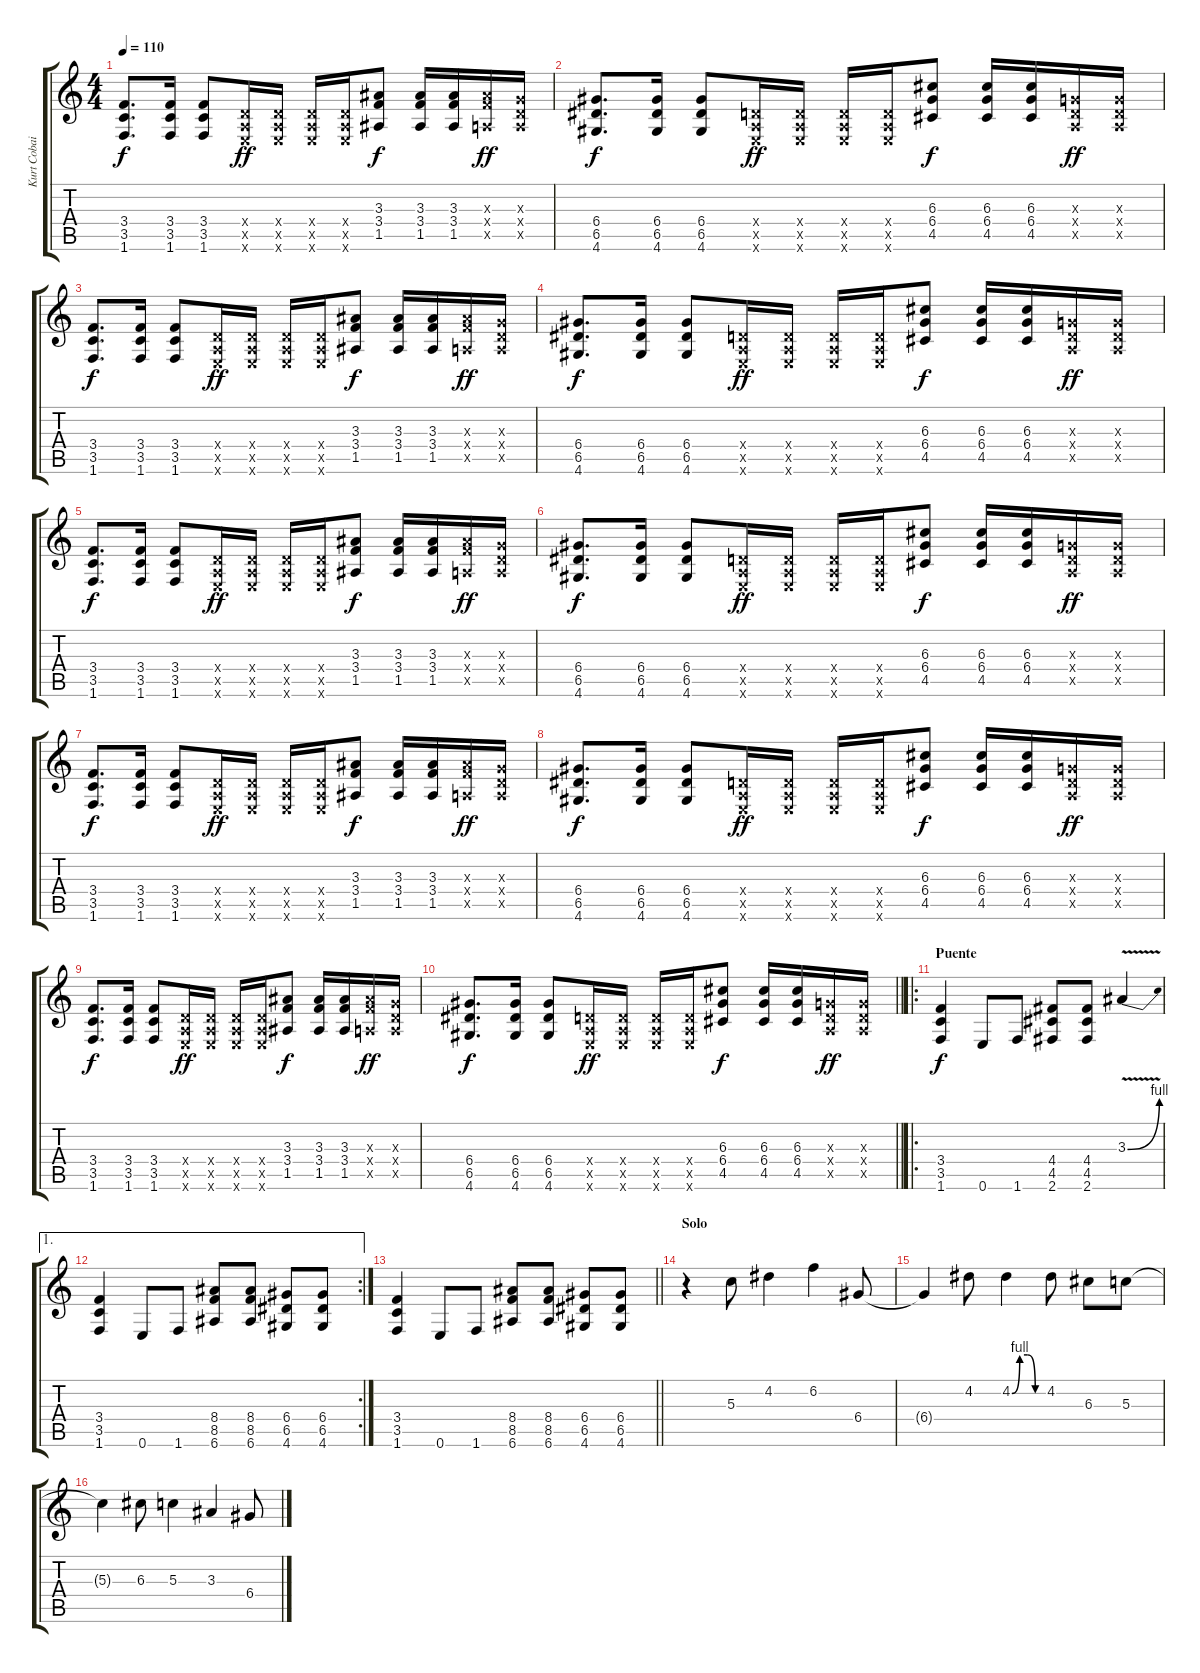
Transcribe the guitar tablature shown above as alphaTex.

\track ("Kurt Cobain (Guitarra 1)" "Kurt Cobai") {instrument distortionguitar}
\staff {score tabs}
\tuning (E4 B3 G3 D3 A2 E2) {hide}
\ts (4 4)
\tempo 110
\clef g2
\ks c
(3.4 3.5 1.6).8{d dy f} (3.4 3.5 1.6).16 (3.4 3.5 1.6).8 (0.4{x} 0.5{x} 0.6{x}).16{dy ff} (0.4{x} 0.5{x} 0.6{x}).16 (0.4{x} 0.5{x} 0.6{x}).16 (0.4{x} 0.5{x} 0.6{x}).16 (3.3 3.4 1.5).8{dy f} (3.3 3.4 1.5).16 (3.3 3.4 1.5).16 (3.3{x} 3.4{x} 0.5{x}).16{dy ff} (0.3{x} 0.4{x} 0.5{x}).16 |
(6.4 6.5 4.6).8{d dy f} (6.4 6.5 4.6).16 (6.4 6.5 4.6).8 (0.4{x} 0.5{x} 0.6{x}).16{dy ff} (0.4{x} 0.5{x} 0.6{x}).16 (0.4{x} 0.5{x} 0.6{x}).16 (0.4{x} 0.5{x} 0.6{x}).16 (6.3 6.4 4.5).8{dy f} (6.3 6.4 4.5).16 (6.3 6.4 4.5).16 (0.3{x} 0.4{x} 0.5{x}).16{dy ff} (0.3{x} 0.4{x} 0.5{x}).16 |
(3.4 3.5 1.6).8{d dy f} (3.4 3.5 1.6).16 (3.4 3.5 1.6).8 (0.4{x} 0.5{x} 0.6{x}).16{dy ff} (0.4{x} 0.5{x} 0.6{x}).16 (0.4{x} 0.5{x} 0.6{x}).16 (0.4{x} 0.5{x} 0.6{x}).16 (3.3 3.4 1.5).8{dy f} (3.3 3.4 1.5).16 (3.3 3.4 1.5).16 (3.3{x} 3.4{x} 0.5{x}).16{dy ff} (0.3{x} 0.4{x} 0.5{x}).16 |
(6.4 6.5 4.6).8{d dy f} (6.4 6.5 4.6).16 (6.4 6.5 4.6).8 (0.4{x} 0.5{x} 0.6{x}).16{dy ff} (0.4{x} 0.5{x} 0.6{x}).16 (0.4{x} 0.5{x} 0.6{x}).16 (0.4{x} 0.5{x} 0.6{x}).16 (6.3 6.4 4.5).8{dy f} (6.3 6.4 4.5).16 (6.3 6.4 4.5).16 (0.3{x} 0.4{x} 0.5{x}).16{dy ff} (0.3{x} 0.4{x} 0.5{x}).16 |
(3.4 3.5 1.6).8{d dy f} (3.4 3.5 1.6).16 (3.4 3.5 1.6).8 (0.4{x} 0.5{x} 0.6{x}).16{dy ff} (0.4{x} 0.5{x} 0.6{x}).16 (0.4{x} 0.5{x} 0.6{x}).16 (0.4{x} 0.5{x} 0.6{x}).16 (3.3 3.4 1.5).8{dy f} (3.3 3.4 1.5).16 (3.3 3.4 1.5).16 (3.3{x} 3.4{x} 0.5{x}).16{dy ff} (0.3{x} 0.4{x} 0.5{x}).16 |
(6.4 6.5 4.6).8{d dy f} (6.4 6.5 4.6).16 (6.4 6.5 4.6).8 (0.4{x} 0.5{x} 0.6{x}).16{dy ff} (0.4{x} 0.5{x} 0.6{x}).16 (0.4{x} 0.5{x} 0.6{x}).16 (0.4{x} 0.5{x} 0.6{x}).16 (6.3 6.4 4.5).8{dy f} (6.3 6.4 4.5).16 (6.3 6.4 4.5).16 (0.3{x} 0.4{x} 0.5{x}).16{dy ff} (0.3{x} 0.4{x} 0.5{x}).16 |
(3.4 3.5 1.6).8{d dy f} (3.4 3.5 1.6).16 (3.4 3.5 1.6).8 (0.4{x} 0.5{x} 0.6{x}).16{dy ff} (0.4{x} 0.5{x} 0.6{x}).16 (0.4{x} 0.5{x} 0.6{x}).16 (0.4{x} 0.5{x} 0.6{x}).16 (3.3 3.4 1.5).8{dy f} (3.3 3.4 1.5).16 (3.3 3.4 1.5).16 (3.3{x} 3.4{x} 0.5{x}).16{dy ff} (0.3{x} 0.4{x} 0.5{x}).16 |
(6.4 6.5 4.6).8{d dy f} (6.4 6.5 4.6).16 (6.4 6.5 4.6).8 (0.4{x} 0.5{x} 0.6{x}).16{dy ff} (0.4{x} 0.5{x} 0.6{x}).16 (0.4{x} 0.5{x} 0.6{x}).16 (0.4{x} 0.5{x} 0.6{x}).16 (6.3 6.4 4.5).8{dy f} (6.3 6.4 4.5).16 (6.3 6.4 4.5).16 (0.3{x} 0.4{x} 0.5{x}).16{dy ff} (0.3{x} 0.4{x} 0.5{x}).16 |
(3.4 3.5 1.6).8{d dy f} (3.4 3.5 1.6).16 (3.4 3.5 1.6).8 (0.4{x} 0.5{x} 0.6{x}).16{dy ff} (0.4{x} 0.5{x} 0.6{x}).16 (0.4{x} 0.5{x} 0.6{x}).16 (0.4{x} 0.5{x} 0.6{x}).16 (3.3 3.4 1.5).8{dy f} (3.3 3.4 1.5).16 (3.3 3.4 1.5).16 (3.3{x} 3.4{x} 0.5{x}).16{dy ff} (0.3{x} 0.4{x} 0.5{x}).16 |
\barLineRight lightlight
(6.4 6.5 4.6).8{d dy f} (6.4 6.5 4.6).16 (6.4 6.5 4.6).8 (0.4{x} 0.5{x} 0.6{x}).16{dy ff} (0.4{x} 0.5{x} 0.6{x}).16 (0.4{x} 0.5{x} 0.6{x}).16 (0.4{x} 0.5{x} 0.6{x}).16 (6.3 6.4 4.5).8{dy f} (6.3 6.4 4.5).16 (6.3 6.4 4.5).16 (0.3{x} 0.4{x} 0.5{x}).16{dy ff} (0.3{x} 0.4{x} 0.5{x}).16 |
\ro
\section ("" "Puente")
(3.4 3.5 1.6).4{dy f} 0.6.8 1.6.8 (4.4 4.5 2.6).8 (4.4 4.5 2.6).8 3.3{be (bend 0 0 60 4) v}.4 |
\ae 1
\rc 2
(3.4 3.5 1.6).4 0.6.8 1.6.8 (8.4 8.5 6.6).8 (8.4 8.5 6.6).8 (6.4 6.5 4.6).8 (6.4 6.5 4.6).8 |
\barLineRight lightlight
(3.4 3.5 1.6).4 0.6.8 1.6.8 (8.4 8.5 6.6).8 (8.4 8.5 6.6).8 (6.4 6.5 4.6).8 (6.4 6.5 4.6).8 |
\section ("" "Solo")
r.4{volume 14 instrument overdrivenguitar} 5.3.8 4.2.4 6.2.4 6.4.8 |
6.4{t}.4 4.2.8 4.2{be (custom 0 0 15 4 30 4 45 0 60 0)}.4 4.2.8 6.3.8 5.3.8 |
5.3{t}.4 6.3.8 5.3.4 3.3.4 6.4.8
